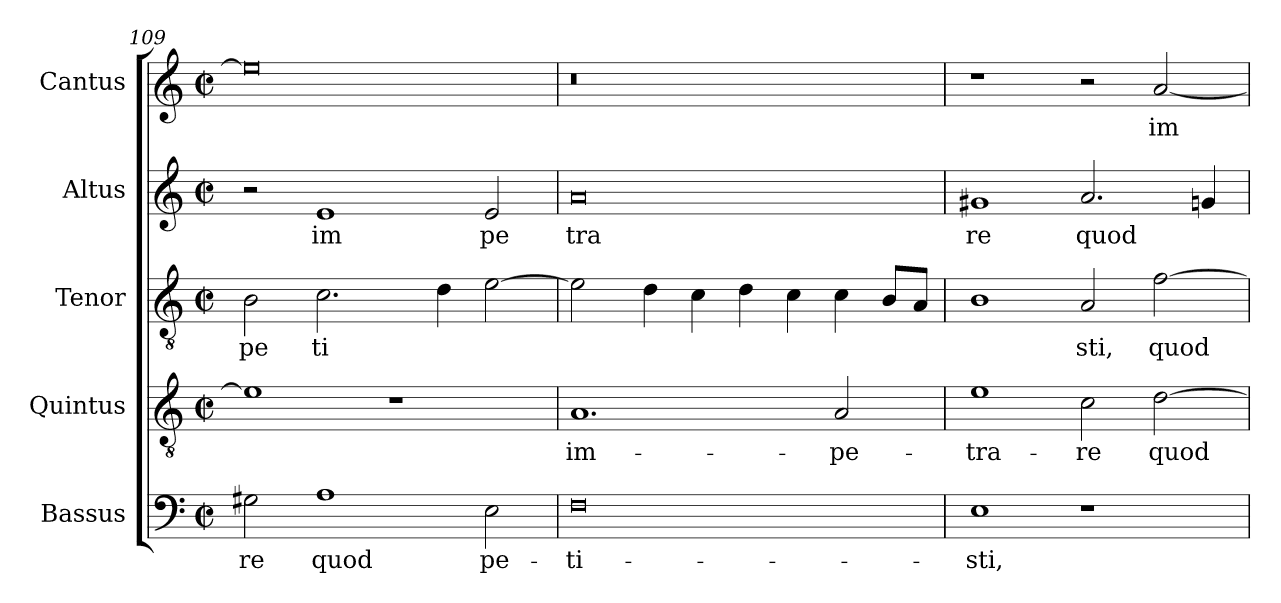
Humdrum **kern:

**kern	**text	**kern	**text	**kern	**text	**kern	**text	**kern	**text
*part5	*part5	*part4	*part4	*part3	*part3	*part2	*part2	*part1	*part1
*staff5	*staff5	*staff4	*staff4	*staff3	*staff3	*staff2	*staff2	*staff1	*staff1
*I"Bassus	*	*I"Quintus	*	*I"Tenor	*	*I"Altus	*	*I"Cantus	*
*clefF4	*	*clefGv2	*	*clefGv2	*	*clefG2	*	*clefG2	*
*	*	*	*	*	*	*k[]	*	*	*
*	*	*	*	*	*	*C:	*	*	*
*M2/2	*	*M2/2	*	*M2/2	*	*M2/2	*	*M2/2	*
*met(c|)	*	*met(c|)	*	*met(c|)	*	*met(c|)	*	*met(c|)	*
=109	=109	=109	=109	=109	=109	=109	=109	=109	=109
!	!LO:LY:b:cj	!	!	!	!LO:LY:b:cj	!	!	!	!
2G#X\	-re	1e]	.	2B\	pe	2r	.	0ee]	.
!	!LO:LY:b:cj	!	!	!	!LO:LY:b:cj	!	!LO:LY:b:cj	!	!
1A	quod	.	.	2.c\	ti	1e	im	.	.
.	.	1r	.	.	.	.	.	.	.
.	.	.	.	4d\	.	.	.	.	.
!	!LO:LY:b:cj	!	!	!	!	!	!LO:LY:b:cj	!	!
2E\	pe-	.	.	[>2e\	.	2e/	pe	.	.
=110	=110	=110	=110	=110	=110	=110	=110	=110	=110
!	!LO:LY:b:cj	!	!LO:LY:b:cj	!	!	!	!LO:LY:b:cj	!	!
0F	-ti-	1.A	im-	2e\]	.	0a	tra	0r	.
.	.	.	.	4d\	.	.	.	.	.
.	.	.	.	4c\	.	.	.	.	.
.	.	.	.	4d\	.	.	.	.	.
.	.	.	.	4c\	.	.	.	.	.
!	!	!	!LO:LY:b:cj	!	!	!	!	!	!
.	.	2A/	-pe-	4c\	.	.	.	.	.
.	.	.	.	8B/L	.	.	.	.	.
.	.	.	.	8A/J	.	.	.	.	.
=111	=111	=111	=111	=111	=111	=111	=111	=111	=111
!	!LO:LY:b:cj	!	!LO:LY:b:cj	!	!	!	!LO:LY:b:cj	!	!
1E	-sti,	1e	-tra-	1B	.	1g#X	re	1r	.
!	!	!	!LO:LY:b:cj	!	!LO:LY:b:cj	!	!LO:LY:b	!	!
1r	.	2c\	-re	2A/	sti,	2.a/	quod	2r	.
!	!	!	!LO:LY:b	!	!LO:LY:b	!	!	!	!LO:LY:b
.	.	[>2d\	quod	[>2f\	quod	.	.	[<2a/	im-
.	.	.	.	.	.	4gn/	.	.	.
=	=	=	=	=	=	=	=	=	=
*-	*-	*-	*-	*-	*-	*-	*-	*-	*-
